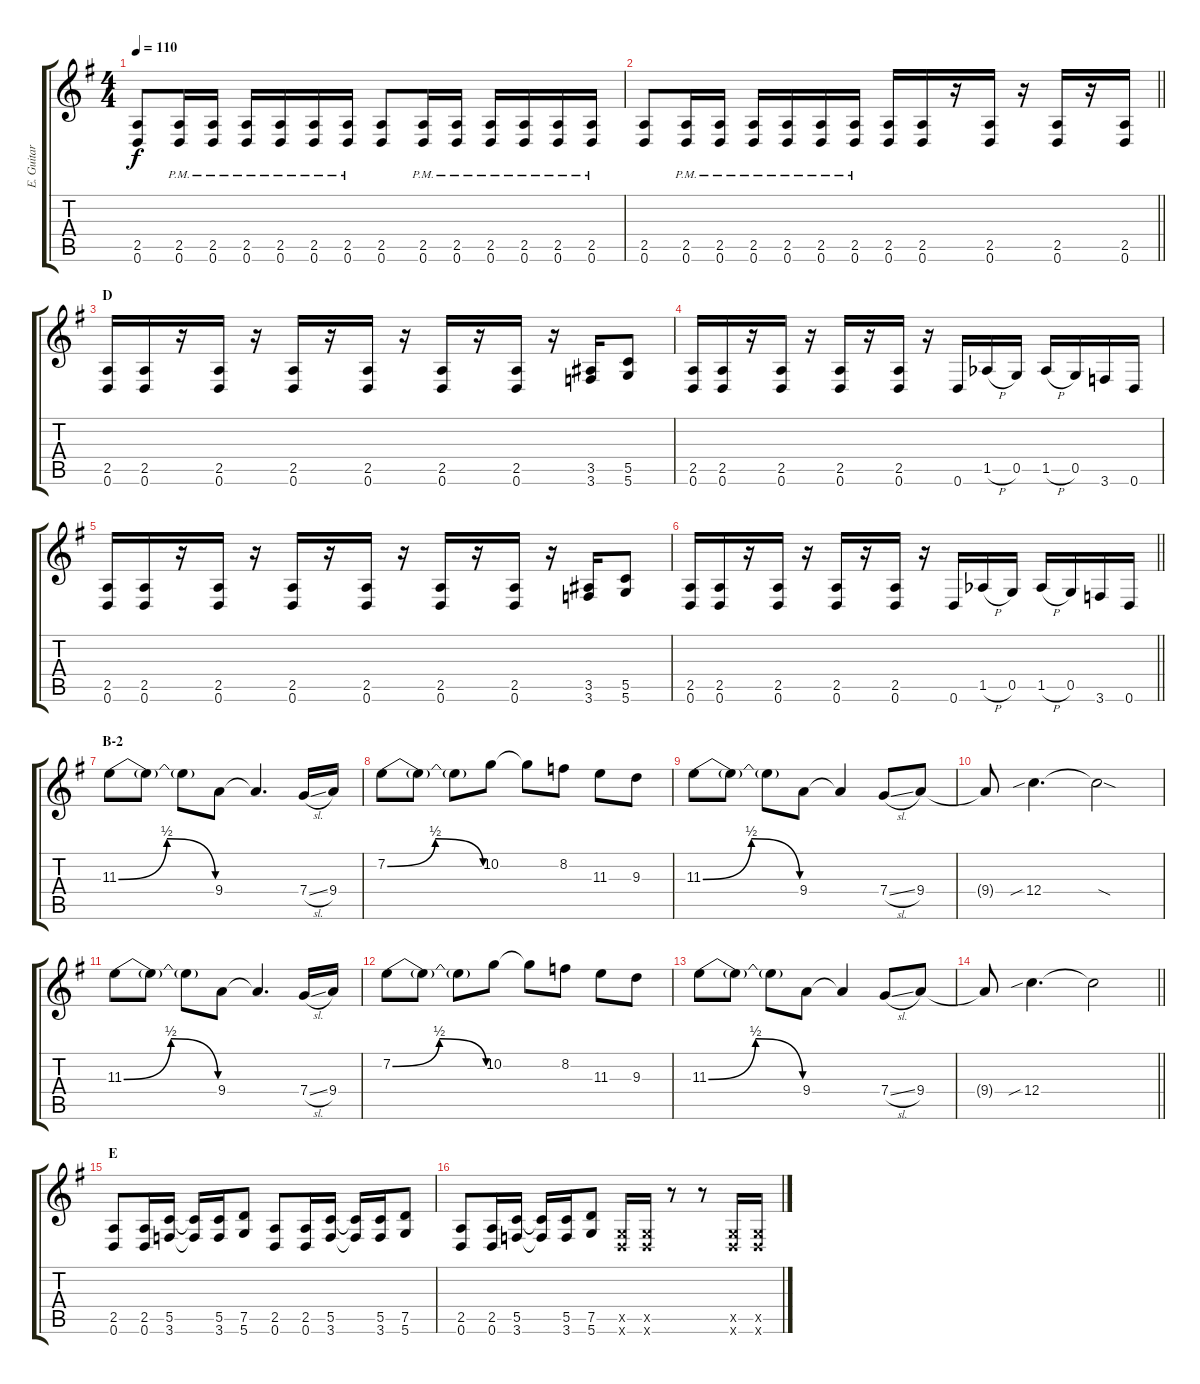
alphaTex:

\track ("E. Guitar II" "E. Guitar ") {instrument overdrivenguitar}
\staff {score tabs}
\tuning (D4 A3 F3 C3 G2 D2) {hide}
\ts (4 4)
\tempo 110
\clef g2
\ks g
(2.5 0.6).8{dy f} (2.5{pm} 0.6{pm}).16 (2.5{pm} 0.6{pm}).16 (2.5{pm} 0.6{pm}).16 (2.5{pm} 0.6{pm}).16 (2.5{pm} 0.6{pm}).16 (2.5{pm} 0.6{pm}).16 (2.5 0.6).8 (2.5{pm} 0.6{pm}).16 (2.5{pm} 0.6{pm}).16 (2.5{pm} 0.6{pm}).16 (2.5{pm} 0.6{pm}).16 (2.5{pm} 0.6{pm}).16 (2.5{pm} 0.6{pm}).16 |
\barLineRight lightlight
(2.5 0.6).8 (2.5{pm} 0.6{pm}).16 (2.5{pm} 0.6{pm}).16 (2.5{pm} 0.6{pm}).16 (2.5{pm} 0.6{pm}).16 (2.5{pm} 0.6{pm}).16 (2.5{pm} 0.6{pm}).16 (2.5 0.6).16 (2.5 0.6).16 r.16 (2.5 0.6).16 r.16 (2.5 0.6).16 r.16 (2.5 0.6).16 |
\section ("" "D")
(2.5 0.6).16 (2.5 0.6).16 r.16 (2.5 0.6).16 r.16 (2.5 0.6).16 r.16 (2.5 0.6).16 r.16 (2.5 0.6).16 r.16 (2.5 0.6).16 r.16 (3.5 3.6).16 (5.5 5.6).8 |
(2.5 0.6).16 (2.5 0.6).16 r.16 (2.5 0.6).16 r.16 (2.5 0.6).16 r.16 (2.5 0.6).16 r.16 0.6.16 1.5{h acc b}.16 0.5.16 1.5{h acc b}.16 0.5.16 3.6.16 0.6.16 |
(2.5 0.6).16 (2.5 0.6).16 r.16 (2.5 0.6).16 r.16 (2.5 0.6).16 r.16 (2.5 0.6).16 r.16 (2.5 0.6).16 r.16 (2.5 0.6).16 r.16 (3.5 3.6).16 (5.5 5.6).8 |
\barLineRight lightlight
(2.5 0.6).16 (2.5 0.6).16 r.16 (2.5 0.6).16 r.16 (2.5 0.6).16 r.16 (2.5 0.6).16 r.16 0.6.16 1.5{h acc b}.16 0.5.16 1.5{h acc b}.16 0.5.16 3.6.16 0.6.16 |
\section ("" "B-2")
11.3{be (bendrelease 0 0 30 2 30 2 60 0)}.8 11.3{t}.8 11.3{t}.8 9.4.8 9.4{t}.4{d} 7.4{sl}.16 9.4.16 |
7.2{be (bendrelease 0 0 30 2 30 2 60 0)}.8 7.2{t}.8 7.2{t}.8 10.2.8 10.2{t}.8 8.2.8 11.3.8 9.3.8 |
11.3{be (bendrelease 0 0 30 2 30 2 60 0)}.8 11.3{t}.8 11.3{t}.8 9.4.8 9.4{t}.4 7.4{sl}.8 9.4.8 |
9.4{t}.8 12.4{sib}.4{d} 12.4{sod t}.2 |
11.3{be (bendrelease 0 0 30 2 30 2 60 0)}.8 11.3{t}.8 11.3{t}.8 9.4.8 9.4{t}.4{d} 7.4{sl}.16 9.4.16 |
7.2{be (bendrelease 0 0 30 2 30 2 60 0)}.8 7.2{t}.8 7.2{t}.8 10.2.8 10.2{t}.8 8.2.8 11.3.8 9.3.8 |
11.3{be (bendrelease 0 0 30 2 30 2 60 0)}.8 11.3{t}.8 11.3{t}.8 9.4.8 9.4{t}.4 7.4{sl}.8 9.4.8 |
\barLineRight lightlight
9.4{t}.8 12.4{sib}.4{d} 12.4{t}.2 |
\section ("" "E")
(2.5 0.6).8 (2.5 0.6).16 (5.5 3.6).16 (5.5{t} 3.6{t}).16 (5.5 3.6).16 (7.5 5.6).8 (2.5 0.6).8 (2.5 0.6).16 (5.5 3.6).16 (5.5{t} 3.6{t}).16 (5.5 3.6).16 (7.5 5.6).8 |
(2.5 0.6).8 (2.5 0.6).16 (5.5 3.6).16 (5.5{t} 3.6{t}).16 (5.5 3.6).16 (7.5 5.6).8 (0.5{x} 0.6{x}).16 (0.5{x} 0.6{x}).16 r.8 r.8 (0.5{x} 0.6{x}).16 (0.5{x} 0.6{x}).16
